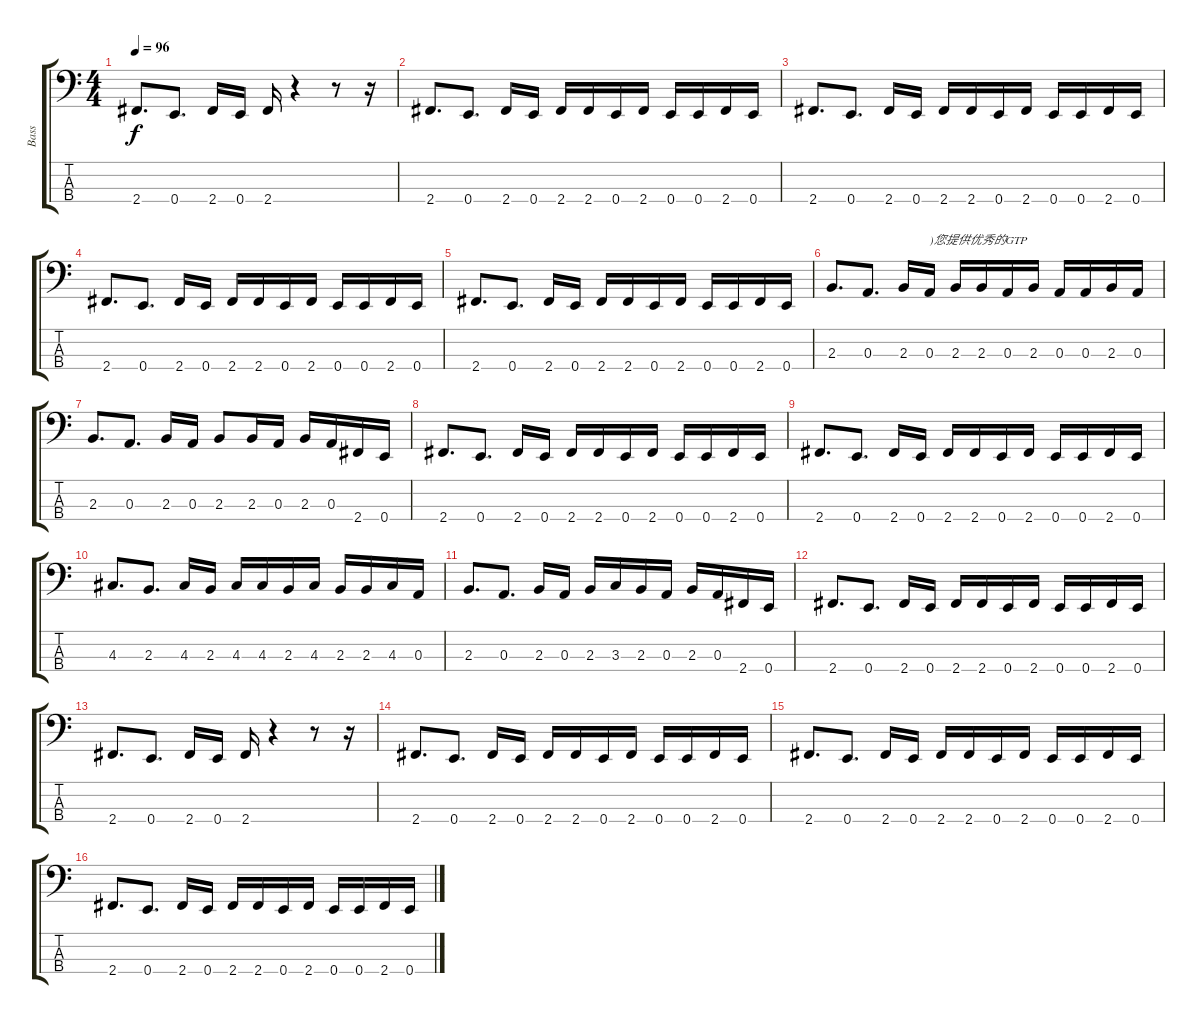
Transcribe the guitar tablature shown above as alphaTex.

\track ("Bass" "Bass") {instrument electricbassfinger}
\staff {score tabs}
\tuning (G2 D2 A1 E1) {hide}
\ts (4 4)
\tempo 96
\clef f4
\ks c
2.4.8{d dy f} 0.4.8{d} 2.4.16 0.4.16 2.4.16 r.4 r.8 r.16 |
2.4.8{d} 0.4.8{d} 2.4.16 0.4.16 2.4.16 2.4.16 0.4.16 2.4.16 0.4.16 0.4.16 2.4.16 0.4.16 |
2.4.8{d} 0.4.8{d} 2.4.16 0.4.16 2.4.16 2.4.16 0.4.16 2.4.16 0.4.16 0.4.16 2.4.16 0.4.16 |
2.4.8{d} 0.4.8{d} 2.4.16 0.4.16 2.4.16 2.4.16 0.4.16 2.4.16 0.4.16 0.4.16 2.4.16 0.4.16 |
2.4.8{d} 0.4.8{d} 2.4.16 0.4.16 2.4.16 2.4.16 0.4.16 2.4.16 0.4.16 0.4.16 2.4.16 0.4.16 |
2.3.8{d} 0.3.8{d} 2.3.16 0.3.16{txt ")您提供优秀的GTP"} 2.3.16 2.3.16 0.3.16 2.3.16 0.3.16 0.3.16 2.3.16 0.3.16 |
2.3.8{d} 0.3.8{d} 2.3.16 0.3.16 2.3.8 2.3.16 0.3.16 2.3.16 0.3.16 2.4.16 0.4.16 |
2.4.8{d} 0.4.8{d} 2.4.16 0.4.16 2.4.16 2.4.16 0.4.16 2.4.16 0.4.16 0.4.16 2.4.16 0.4.16 |
2.4.8{d} 0.4.8{d} 2.4.16 0.4.16 2.4.16 2.4.16 0.4.16 2.4.16 0.4.16 0.4.16 2.4.16 0.4.16 |
4.3.8{d} 2.3.8{d} 4.3.16 2.3.16 4.3.16 4.3.16 2.3.16 4.3.16 2.3.16 2.3.16 4.3.16 0.3.16 |
2.3.8{d} 0.3.8{d} 2.3.16 0.3.16 2.3.16 3.3.16 2.3.16 0.3.16 2.3.16 0.3.16 2.4.16 0.4.16 |
2.4.8{d} 0.4.8{d} 2.4.16 0.4.16 2.4.16 2.4.16 0.4.16 2.4.16 0.4.16 0.4.16 2.4.16 0.4.16 |
2.4.8{d} 0.4.8{d} 2.4.16 0.4.16 2.4.16 r.4 r.8 r.16 |
2.4.8{d} 0.4.8{d} 2.4.16 0.4.16 2.4.16 2.4.16 0.4.16 2.4.16 0.4.16 0.4.16 2.4.16 0.4.16 |
2.4.8{d} 0.4.8{d} 2.4.16 0.4.16 2.4.16 2.4.16 0.4.16 2.4.16 0.4.16 0.4.16 2.4.16 0.4.16 |
2.4.8{d} 0.4.8{d} 2.4.16 0.4.16 2.4.16 2.4.16 0.4.16 2.4.16 0.4.16 0.4.16 2.4.16 0.4.16
